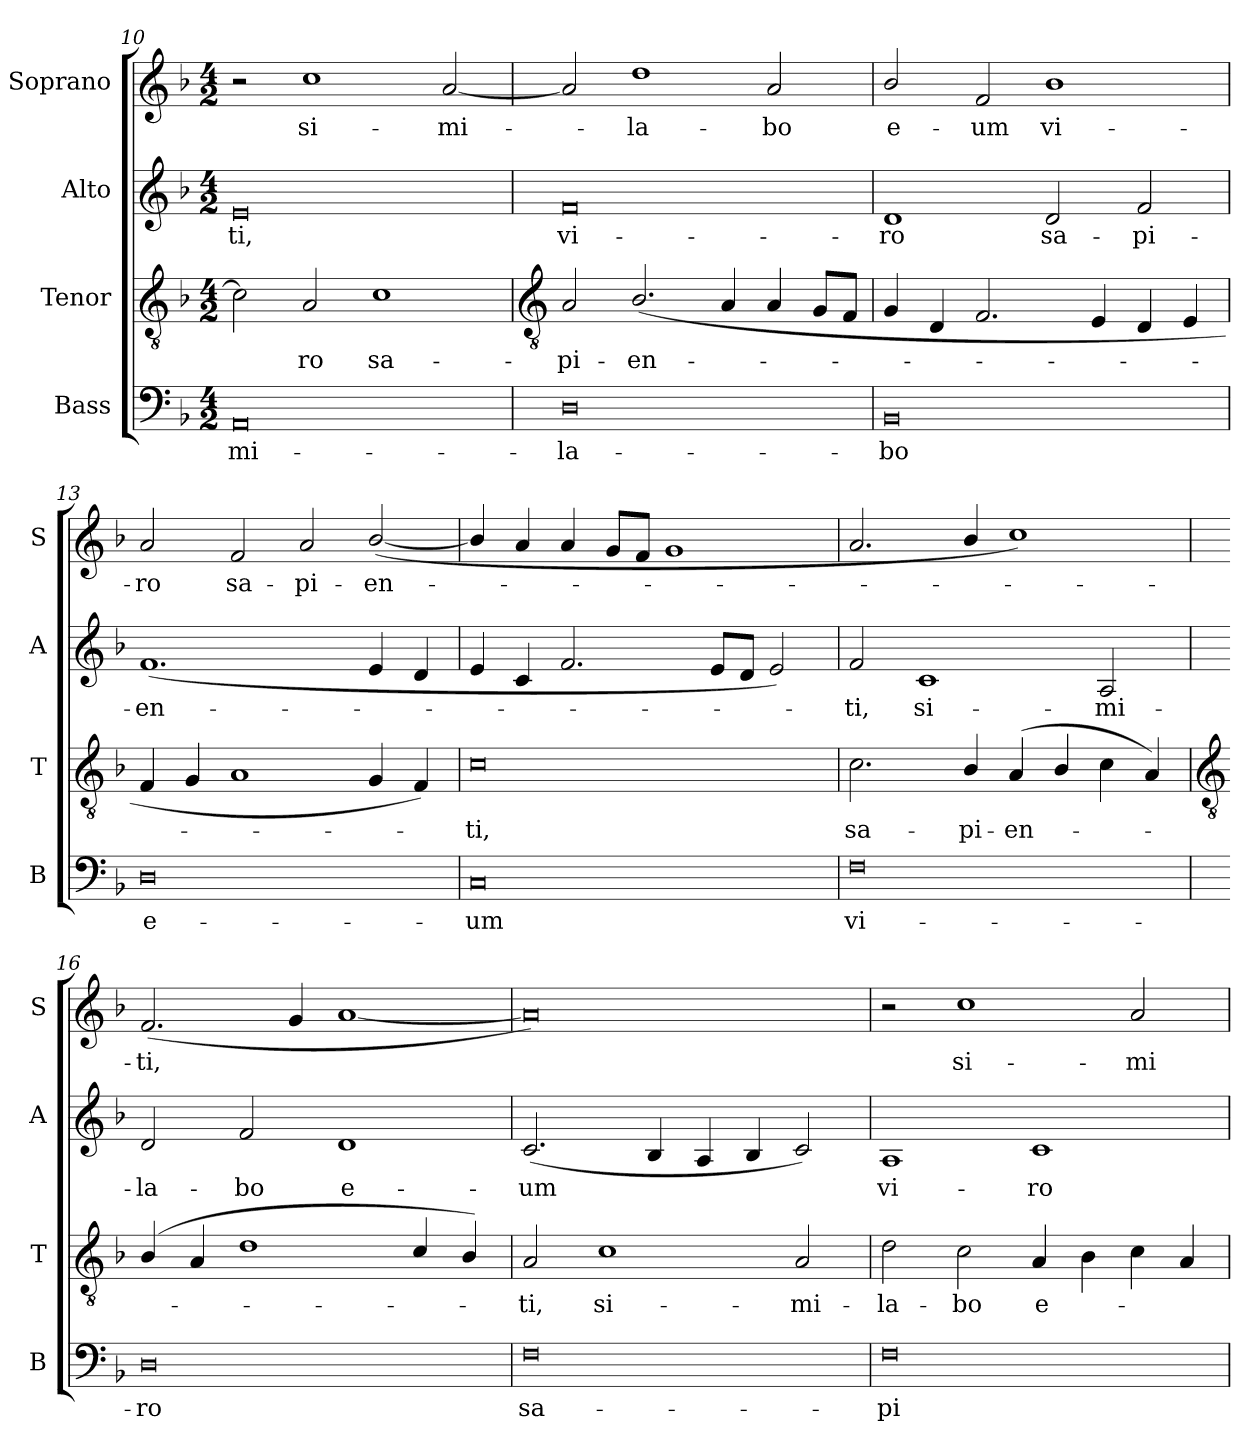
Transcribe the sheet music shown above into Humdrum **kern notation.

**kern	**text	**kern	**text	**kern	**text	**kern	**text
*part4	*part4	*part3	*part3	*part2	*part2	*part1	*part1
*staff4	*staff4	*staff3	*staff3	*staff2	*staff2	*staff1	*staff1
*I"Bass	*	*I"Tenor	*	*I"Alto	*	*I"Soprano	*
*I'B	*	*I'T	*	*I'A	*	*I'S	*
*clefF4	*	*clefGv2	*	*clefG2	*	*clefG2	*
*k[b-]	*	*k[b-]	*	*k[b-]	*	*k[b-]	*
*F:	*	*F:	*	*F:	*	*F:	*
*M4/2	*	*M4/2	*	*M4/2	*	*M4/2	*
=10	=10	=10	=10	=10	=10	=10	=10
!	!LO:LY:b	!	!	!	!LO:LY:b	!	!
0AA	-mi-	2c]	.	0e	ti,	2r	.
!	!	!	!LO:LY:b	!	!	!	!LO:LY:b
.	.	2A	ro	.	.	1cc	si-
!	!	!	!LO:LY:b	!	!	!	!
.	.	1c	sa-	.	.	.	.
!	!	!	!	!	!	!	!LO:LY:b
.	.	.	.	.	.	[2a	-mi-
!!LO:LB:g=z
=11	=11	=11	=11	=11	=11	=11	=11
*	*	*clefGv2	*	*	*	*	*
!	!LO:LY:b	!	!LO:LY:b	!	!LO:LY:b	!	!
0D	-la-	2A	-pi-	0f	vi-	2a]	.
!	!	!	!LO:LY:b	!	!	!	!LO:LY:b
.	.	(<2.B-/	-en-	.	.	1dd	la-
.	.	4A	.	.	.	.	.
!	!	!	!	!	!	!	!LO:LY:b
.	.	4A	.	.	.	2a	-bo
.	.	8GL	.	.	.	.	.
.	.	8FJ	.	.	.	.	.
=12	=12	=12	=12	=12	=12	=12	=12
!	!LO:LY:b	!	!	!	!LO:LY:b	!	!LO:LY:b
0BB-	-bo	4G	.	1d	-ro	2b-/	e-
.	.	4D	.	.	.	.	.
!	!	!	!	!	!	!	!LO:LY:b
.	.	2.F	.	.	.	2f	-um
!	!	!	!	!	!LO:LY:b	!	!LO:LY:b
.	.	.	.	2d	sa-	1b-	vi-
.	.	4E	.	.	.	.	.
!	!	!	!	!	!LO:LY:b	!	!
.	.	4D	.	2f	-pi-	.	.
.	.	4E	.	.	.	.	.
=13	=13	=13	=13	=13	=13	=13	=13
!	!LO:LY:b	!	!	!	!LO:LY:b	!	!LO:LY:b
0D	e-	4F	.	(<1.f	-en-	2a	-ro
.	.	4G	.	.	.	.	.
!	!	!	!	!	!	!	!LO:LY:b
.	.	1A	.	.	.	2f	sa-
!	!	!	!	!	!	!	!LO:LY:b
.	.	.	.	.	.	2a	-pi-
!	!	!	!	!	!	!	!LO:LY:b
.	.	4G	.	4e	.	(<[2b-/	-en-
.	.	4F)	.	4d	.	.	.
=14	=14	=14	=14	=14	=14	=14	=14
!	!LO:LY:b	!	!LO:LY:b	!	!	!	!
0C	-um	0c	ti,	4e	.	4b-/]	.
.	.	.	.	4c	.	4a	.
.	.	.	.	2.f	.	4a	.
.	.	.	.	.	.	8gL	.
.	.	.	.	.	.	8fJ	.
.	.	.	.	.	.	1g	.
.	.	.	.	8eL	.	.	.
.	.	.	.	8dJ	.	.	.
.	.	.	.	2e)	.	.	.
=15	=15	=15	=15	=15	=15	=15	=15
!	!LO:LY:b	!	!LO:LY:b	!	!LO:LY:b	!	!
0F	vi-	2.c	sa-	2f	ti,	2.a	.
!	!	!	!	!	!LO:LY:b	!	!
.	.	.	.	1c	si-	.	.
!	!	!	!LO:LY:b	!	!	!	!
.	.	4B-/	-pi-	.	.	4b-/	.
!	!	!	!LO:LY:b	!	!	!	!
.	.	(<4A	-en-	.	.	1cc/)	.
.	.	4B-/	.	.	.	.	.
!	!	!	!	!	!LO:LY:b	!	!
.	.	4c\	.	2A	-mi-	.	.
.	.	4A)	.	.	.	.	.
!!LO:LB:g=z
=16	=16	=16	=16	=16	=16	=16	=16
*	*	*clefGv2	*	*	*	*	*
!	!LO:LY:b	!	!	!	!LO:LY:b	!	!LO:LY:b
0D	-ro	(<4B-/	.	2d	-la-	(<2.f	ti,
.	.	4A	.	.	.	.	.
!	!	!	!	!	!LO:LY:b	!	!
.	.	1d	.	2f	-bo	.	.
.	.	.	.	.	.	4g	.
!	!	!	!	!	!LO:LY:b	!	!
.	.	.	.	1d	e-	[1a	.
.	.	4c/	.	.	.	.	.
.	.	4B-/)	.	.	.	.	.
=17	=17	=17	=17	=17	=17	=17	=17
!	!LO:LY:b	!	!LO:LY:b	!	!LO:LY:b	!	!
0F	sa-	2A	ti,	(<2.c	-um	0a])	.
!	!	!	!LO:LY:b	!	!	!	!
.	.	1c	si-	.	.	.	.
.	.	.	.	4B-	.	.	.
.	.	.	.	4A	.	.	.
.	.	.	.	4B-	.	.	.
!	!	!	!LO:LY:b	!	!	!	!
.	.	2A	-mi-	2c)	.	.	.
=18	=18	=18	=18	=18	=18	=18	=18
!	!LO:LY:b	!	!LO:LY:b	!	!LO:LY:b	!	!
0F	-pi-	2d	-la-	1A	vi-	2r	.
!	!	!	!LO:LY:b	!	!	!	!LO:LY:b
.	.	2c	-bo	.	.	1cc	si-
!	!	!	!LO:LY:b	!	!LO:LY:b	!	!
.	.	4A	e-	1c	-ro	.	.
.	.	4B-	.	.	.	.	.
!	!	!	!	!	!	!	!LO:LY:b
.	.	4c	.	.	.	2a	-mi-
.	.	4A	.	.	.	.	.
=	=	=	=	=	=	=	=
*-	*-	*-	*-	*-	*-	*-	*-
